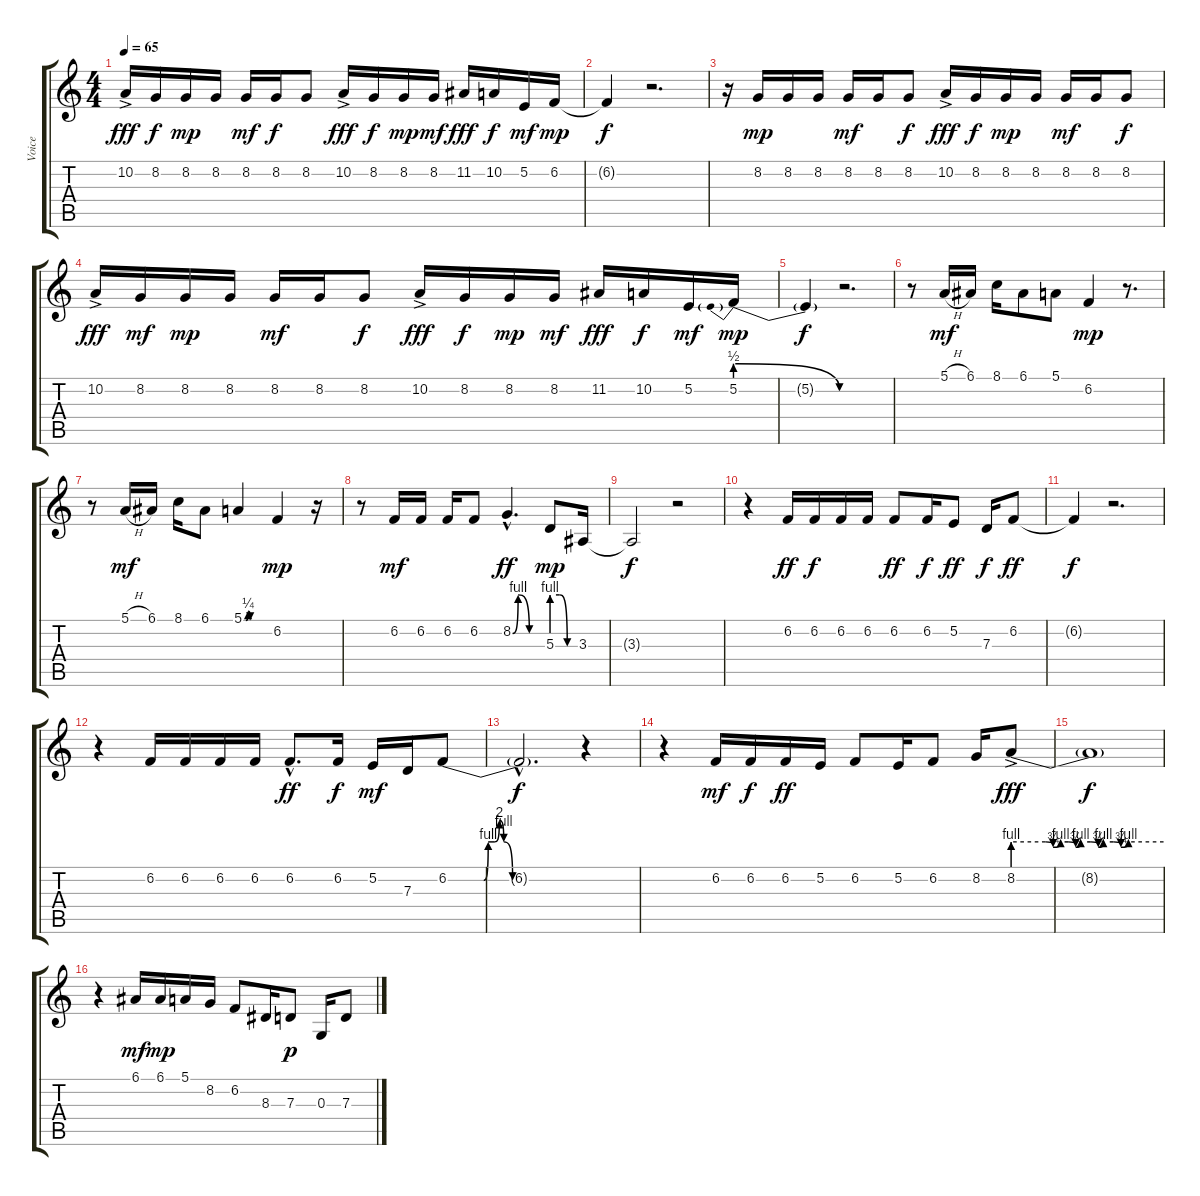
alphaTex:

\track ("Voice" "Voice") {instrument synthvoice}
\staff {score tabs}
\tuning (E4 B3 G3 D3 A2 E2) {hide}
\ts (4 4)
\tempo 65
\clef g2
\ks c
10.2{ac}.16{dy fff} 8.2.16{dy f} 8.2.16{dy mp} 8.2.16 8.2.16{dy mf} 8.2.16{dy f} 8.2.8 10.2{ac}.16{dy fff} 8.2.16{dy f} 8.2.16{dy mp} 8.2.16{dy mf} 11.2.16{dy fff} 10.2.16{dy f} 5.2.16{dy mf} 6.2.16{dy mp} |
6.2{t}.4{dy f} r.2{d} |
r.16 8.2.16{dy mp} 8.2.16 8.2.16 8.2.16{dy mf} 8.2.16 8.2.8{dy f} 10.2{ac}.16{dy fff} 8.2.16{dy f} 8.2.16{dy mp} 8.2.16 8.2.16{dy mf} 8.2.16 8.2.8{dy f} |
10.2{ac}.16{dy fff} 8.2.16{dy mf} 8.2.16{dy mp} 8.2.16 8.2.16{dy mf} 8.2.16 8.2.8{dy f} 10.2{ac}.16{dy fff} 8.2.16{dy f} 8.2.16{dy mp} 8.2.16{dy mf} 11.2.16{dy fff} 10.2.16{dy f} 5.2.16{dy mf} 5.2{be (prebendrelease 0 2 60 0)}.16{dy mp} |
5.2{t}.4{dy f} r.2{d} |
r.8 5.1{h}.16{dy mf} 6.1.16 8.1.16 6.1.8 5.1.8 6.2.4{dy mp} r.8{d} |
r.8 5.1{h}.16{dy mf} 6.1.16 8.1.16 6.1.8 5.1{be (custom 0 0 5 0 10 1 15 0 45 0 60 0)}.4 6.2.4{dy mp} r.16 |
r.8 6.2.16{dy mf} 6.2.16 6.2.16 6.2.8 8.2{be (custom 0 0 11 4 34 0 60 0) hac}.4{d dy ff} 5.3{be (custom 0 4 20 4 40 0 60 0)}.8{dy mp} 3.3.16 |
3.3{t}.2{dy f} r.2 |
r.4 6.2.16{dy ff} 6.2.16{dy f} 6.2.16 6.2.16 6.2.8{dy ff} 6.2.16{dy f} 5.2.8{dy ff} 7.3.16{dy f} 6.2.8{dy ff} |
6.2{t}.4{dy f} r.2{d} |
r.4 6.2.16 6.2.16 6.2.16 6.2.16 6.2{hac}.8{d dy ff} 6.2.16{dy f} 5.2.16{dy mf} 7.3.16 6.2{be (custom 0 0 16 0 18 4 21 4 23 8 25 4 29 0 60 0)}.8 |
6.2{hac t}.2{d dy f} r.4 |
r.4 6.2.16{dy mf} 6.2.16{dy f} 6.2.16{dy ff} 5.2.16 6.2.8 5.2.16 6.2.8 8.2.16 8.2{be (custom 0 4 13 4 16 3 19 4 22 4 25 3 27 4 31 4 34 3 36 4 40 4 43 3 46 4 60 4) ac}.8{dy fff} |
8.2{t}.1{dy f} |
r.4 6.1.16{dy mf} 6.1.16{dy mp} 5.1.16 8.2.16 6.2.8 8.3.16 7.3.8{dy p} 0.3.16 7.3.8
